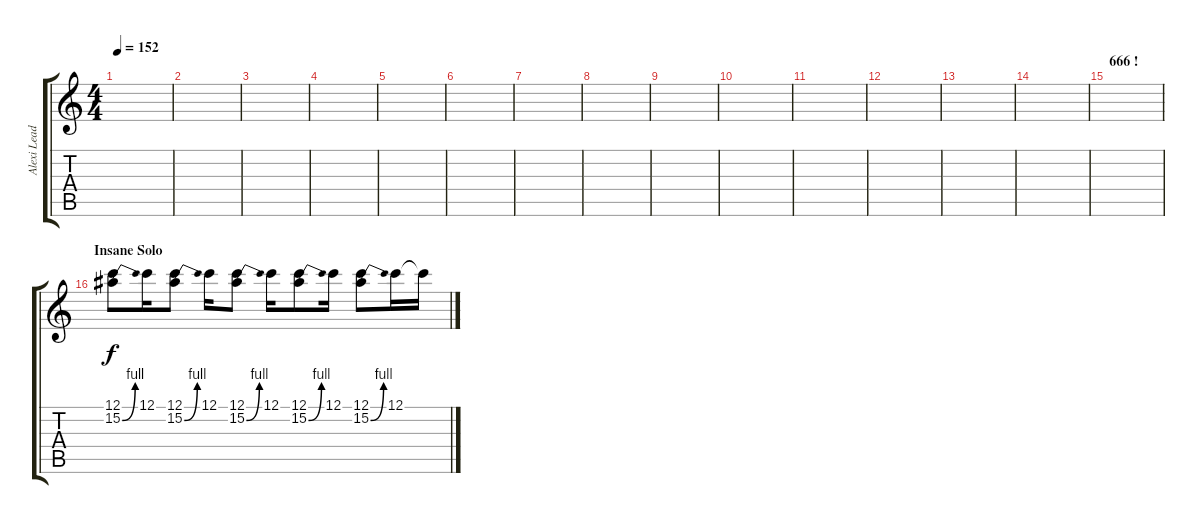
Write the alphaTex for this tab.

\track ("Alexi Lead" "Alexi Lead") {instrument overdrivenguitar}
\staff {score tabs}
\tuning (C4 G3 Eb3 Bb2 F2 C2) {hide}
\ts (4 4)
\tempo 152
\clef g2
\ks c
|
|
|
|
|
|
|
|
|
|
|
|
|
|
\section ("" "666 !")
|
\section ("" "Insane Solo")
(12.1 15.2{be (bend 0 0 60 4)}).8 12.1.16 (12.1 15.2{be (bend 0 0 60 4)}).8 12.1.16 (12.1 15.2{be (bend 0 0 60 4)}).8 12.1.16 (12.1 15.2{be (bend 0 0 60 4)}).8 12.1.16 (12.1 15.2{be (bend 0 0 60 4)}).8 12.1.16 12.1{t}.16
